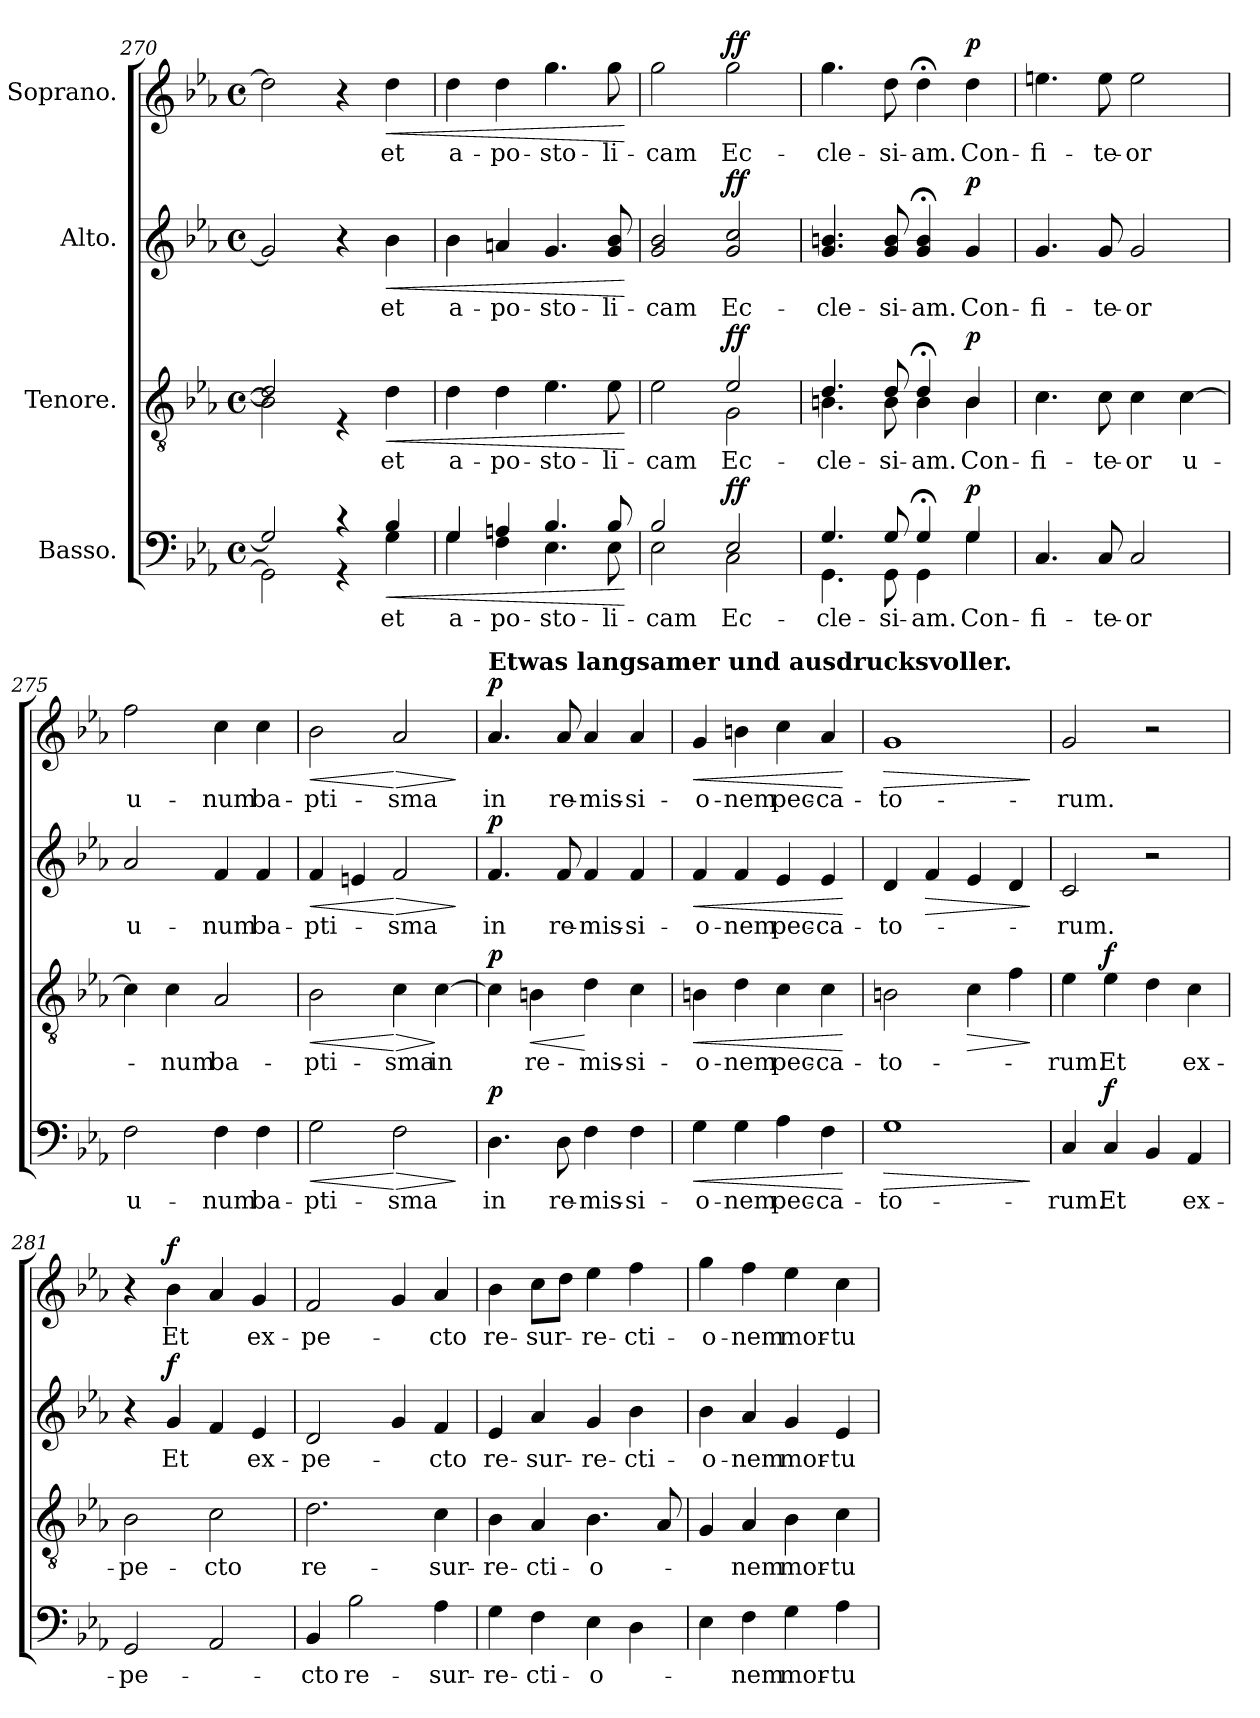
**kern	**text	**dynam	**kern	**text	**dynam	**kern	**text	**dynam	**kern	**text	**dynam
*part4	*part4	*part4	*part3	*part3	*part3	*part2	*part2	*part2	*part1	*part1	*part1
*staff4	*staff4	*staff4	*staff3	*staff3	*staff3	*staff2	*staff2	*staff2	*staff1	*staff1	*staff1
*I"Basso.	*	*	*I"Tenore.	*	*	*I"Alto.	*	*	*I"Soprano.	*	*
*clefF4	*	*	*clefGv2	*	*	*clefG2	*	*	*clefG2	*	*
*k[b-e-a-]	*	*	*k[b-e-a-]	*	*	*k[b-e-a-]	*	*	*k[b-e-a-]	*	*
*M4/4	*	*	*M4/4	*	*	*M4/4	*	*	*M4/4	*	*
*met(c)	*	*	*met(c)	*	*	*met(c)	*	*	*met(c)	*	*
=270	=270	=270	=270	=270	=270	=270	=270	=270	=270	=270	=270
*^	*	*	*^	*	*	*	*	*	*	*	*
2G/]	2GG\]	.	.	2d/]	2B-\]	.	.	2g/]	.	.	2dd\]	.	.
4r	4r	.	.	4rE	2ryy	.	.	4r	.	.	4r	.	.
!	!	!LO:LY:b	!LO:HP:b	!	!	!LO:LY:b	!LO:HP:b	!	!LO:LY:b	!LO:HP:b	!	!LO:LY:b	!LO:HP:b
4B-/	4G\	et	<	4d\	.	et	<	4b-\	et	<	4dd\	et	<
*	*	*	*	*v	*v	*	*	*	*	*	*	*	*
!!LO:LB:g=z
=271	=271	=271	=271	=271	=271	=271	=271	=271	=271	=271	=271	=271
!	!	!LO:LY:b	!	!	!LO:LY:b	!	!	!LO:LY:b	!	!	!LO:LY:b	!
4G/	4G\	a-	.	4d\	a-	.	4b-\	a-	.	4dd\	a-	.
!	!	!LO:LY:b	!	!	!LO:LY:b	!	!	!LO:LY:b	!	!	!LO:LY:b	!
4An/	4F\	-po-	.	4d\	-po-	.	4an/	-po-	.	4dd\	-po-	.
!	!	!LO:LY:b	!	!	!LO:LY:b	!	!	!LO:LY:b	!	!	!LO:LY:b	!
4.B-/	4.E-\	-sto-	.	4.e-\	-sto-	.	4.g/	-sto-	.	4.gg\	-sto-	.
!	!	!LO:LY:b	!	!	!LO:LY:b	!	!	!LO:LY:b	!	!	!LO:LY:b	!
8B-/	8E-\	-li-	.	8e-\	-li-	.	8g/ 8b-/	-li-	.	8gg\	-li-	.
*v	*v	*	*	*	*	*	*	*	*	*	*	*
.	.	[	.	.	[	.	.	[	.	.	[
=272	=272	=272	=272	=272	=272	=272	=272	=272	=272	=272	=272
!	!LO:LY:b	!	!	!LO:LY:b	!	!	!LO:LY:b	!	!	!LO:LY:b	!
*^	*	*	*^	*	*	*	*	*	*	*	*
2B-/	2E-\	-cam	.	2e-\	2ryy	-cam	.	2g/ 2b-/	-cam	.	2gg\	-cam	.
!	!	!LO:LY:b	!LO:DY:a	!	!	!LO:LY:b	!LO:DY:a	!	!LO:LY:b	!LO:DY:a	!	!LO:LY:b	!LO:DY:a
2E-/	2C\	Ec-	ff	2e-/	2G\	Ec-	ff	2g/ 2cc/	Ec-	ff	2gg\	Ec-	ff
=273	=273	=273	=273	=273	=273	=273	=273	=273	=273	=273	=273	=273	=273
!	!	!LO:LY:b	!	!	!	!LO:LY:b	!	!	!LO:LY:b	!	!	!LO:LY:b	!
4.G/	4.GG\	cle-	.	4.d/	4.Bn\	cle-	.	4.g/ 4.bn/	cle-	.	4.gg\	cle-	.
!	!	!LO:LY:b	!	!	!	!LO:LY:b	!	!	!LO:LY:b	!	!	!LO:LY:b	!
8G/	8GG\	-si-	.	8d/	8B\	-si-	.	8g/ 8b/	-si-	.	8dd\	-si-	.
!	!	!LO:LY:b	!	!	!	!LO:LY:b	!	!	!LO:LY:b	!	!	!LO:LY:b	!
4G;</	4GG\	-am.	.	4d;</	4B\	-am.	.	4g/;< 4b/;<	-am.	.	4dd;<\	-am.	.
!	!	!LO:LY:b	!LO:DY:a	!	!	!LO:LY:b	!LO:DY:a	!	!LO:LY:b	!LO:DY:a	!	!LO:LY:b	!LO:DY:a
4G/	4G\	Con-	p	4B/	4B\	Con-	p	4g/	Con-	p	4dd\	Con-	p
=274	=274	=274	=274	=274	=274	=274	=274	=274	=274	=274	=274	=274	=274
!	!	!LO:LY:b	!	!	!	!LO:LY:b	!	!	!LO:LY:b	!	!	!LO:LY:b	!
*v	*v	*	*	*	*	*	*	*	*	*	*	*	*
*	*	*	*v	*v	*	*	*	*	*	*	*	*
4.C/	-fi-	.	4.c\	-fi-	.	4.g/	-fi-	.	4.een\	-fi-	.
!	!LO:LY:b	!	!	!LO:LY:b	!	!	!LO:LY:b	!	!	!LO:LY:b	!
8C/	-te-	.	8c\	-te-	.	8g/	-te-	.	8ee\	-te-	.
!	!LO:LY:b	!	!	!LO:LY:b	!	!	!LO:LY:b	!	!	!LO:LY:b	!
2C/	-or	.	4c\	-or	.	2g/	-or	.	2ee\	-or	.
!	!	!	!	!LO:LY:b	!	!	!	!	!	!	!
.	.	.	[4c\	u-	.	.	.	.	.	.	.
=275	=275	=275	=275	=275	=275	=275	=275	=275	=275	=275	=275
!	!LO:LY:b	!	!	!	!	!	!LO:LY:b	!	!	!LO:LY:b	!
2F\	u-	.	4c\]	.	.	2a-/	u-	.	2ff\	u-	.
!	!	!	!	!LO:LY:b	!	!	!	!	!	!	!
.	.	.	4c\	-num	.	.	.	.	.	.	.
!	!LO:LY:b	!	!	!LO:LY:b	!	!	!LO:LY:b	!	!	!LO:LY:b	!
4F\	-num	.	2A-/	ba-	.	4f/	-num	.	4cc\	-num	.
!	!LO:LY:b	!	!	!	!	!	!LO:LY:b	!	!	!LO:LY:b	!
4F\	ba-	.	.	.	.	4f/	ba-	.	4cc\	ba-	.
=276	=276	=276	=276	=276	=276	=276	=276	=276	=276	=276	=276
!	!LO:LY:b	!LO:HP:b	!	!LO:LY:b	!LO:HP:b	!	!LO:LY:b	!LO:HP:b	!	!LO:LY:b	!LO:HP:b
2G\	-pti-	<	2B-\	-pti-	<	4f/	-pti-	<	2b-\	-pti-	<
.	.	.	.	.	.	4en/	.	.	.	.	.
!	!LO:LY:b	!LO:HP:n=1:b	!	!LO:LY:b	!LO:HP:n=1:b	!	!LO:LY:b	!LO:HP:n=1:b	!	!LO:LY:b	!LO:HP:n=1:b
2F\	-sma	[ >	4c\	-sma	[ >	2f/	-sma	[ >	2a-/	-sma	[ >
!	!	!	!	!LO:LY:b	!	!	!	!	!	!	!
.	.	.	[4c\	in	]	.	.	.	.	.	.
.	.	]	.	.	.	.	.	]	.	.	]
!!LO:LB:g=z
=277	=277	=277	=277	=277	=277	=277	=277	=277	=277	=277	=277
!	!	!	!	!	!	!	!	!	!LO:TX:a:B:t=Etwas langsamer und ausdrucksvoller.	!	!
!	!LO:LY:b	!LO:DY:a	!	!	!LO:DY:a	!	!LO:LY:b	!LO:DY:a	!	!LO:LY:b	!LO:DY:a
4.D\	in	p	4c\]	.	p	4.f/	in	p	4.a-/	in	p
!	!	!	!	!LO:LY:b	!LO:HP:b	!	!	!	!	!	!
.	.	.	4Bn\	re-	<	.	.	.	.	.	.
!	!LO:LY:b	!	!	!	!	!	!LO:LY:b	!	!	!LO:LY:b	!
8D\	re-	.	.	.	.	8f/	re-	.	8a-/	re-	.
!	!LO:LY:b	!	!	!LO:LY:b	!	!	!LO:LY:b	!	!	!LO:LY:b	!
4F\	-mis-	.	4d\	-mis-	[	4f/	-mis-	.	4a-/	-mis-	.
!	!LO:LY:b	!	!	!LO:LY:b	!	!	!LO:LY:b	!	!	!LO:LY:b	!
4F\	-si-	.	4c\	-si-	.	4f/	-si-	.	4a-/	-si-	.
=278	=278	=278	=278	=278	=278	=278	=278	=278	=278	=278	=278
!	!LO:LY:b	!LO:HP:b	!	!LO:LY:b	!LO:HP:b	!	!LO:LY:b	!LO:HP:b	!	!LO:LY:b	!LO:HP:b
4G\	-o-	<	4Bn\	-o-	<	4f/	-o-	<	4g/	-o-	<
!	!LO:LY:b	!	!	!LO:LY:b	!	!	!LO:LY:b	!	!	!LO:LY:b	!
4G\	-nem	.	4d\	-nem	.	4f/	-nem	.	4bn\	-nem	.
!	!LO:LY:b	!	!	!LO:LY:b	!	!	!LO:LY:b	!	!	!LO:LY:b	!
4A-\	pec-	.	4c\	pec-	.	4e-/	pec-	.	4cc\	pec-	.
!	!LO:LY:b	!	!	!LO:LY:b	!	!	!LO:LY:b	!	!	!LO:LY:b	!
4F\	-ca-	.	4c\	-ca-	.	4e-/	-ca-	.	4a-/	-ca-	.
.	.	[	.	.	[	.	.	[	.	.	[
=279	=279	=279	=279	=279	=279	=279	=279	=279	=279	=279	=279
!	!LO:LY:b	!LO:HP:b	!	!LO:LY:b	!	!	!LO:LY:b	!	!	!LO:LY:b	!LO:HP:b
1G	-to-	>	2Bn\	-to-	.	4d/	-to-	.	1g	-to-	>
!	!	!	!	!	!	!	!	!LO:HP:b	!	!	!
.	.	.	.	.	.	4f/	.	>	.	.	.
!	!	!	!	!	!LO:HP:b	!	!	!	!	!	!
.	.	.	4c\	.	>	4e-/	.	.	.	.	.
.	.	.	4f\	.	.	4d/	.	.	.	.	.
.	.	]	.	.	]	.	.	]	.	.	]
=280	=280	=280	=280	=280	=280	=280	=280	=280	=280	=280	=280
!	!LO:LY:b	!	!	!LO:LY:b	!	!	!LO:LY:b	!	!	!LO:LY:b	!
4C/	-rum.	.	4e-\	-rum.	.	2c/	-rum.	.	2g/	-rum.	.
!	!LO:LY:b	!LO:DY:a	!	!LO:LY:b	!LO:DY:a	!	!	!	!	!	!
4C/	Et	f	4e-\	Et	f	.	.	.	.	.	.
4BB-/	.	.	4d\	.	.	2r	.	.	2r	.	.
!	!LO:LY:b	!	!	!LO:LY:b	!	!	!	!	!	!	!
4AA-/	ex-	.	4c\	ex-	.	.	.	.	.	.	.
=281	=281	=281	=281	=281	=281	=281	=281	=281	=281	=281	=281
!	!LO:LY:b	!	!	!LO:LY:b	!	!	!	!	!	!	!
2GG/	pe-	.	2B-\	pe-	.	4r	.	.	4r	.	.
!	!	!	!	!	!	!	!LO:LY:b	!LO:DY:a	!	!LO:LY:b	!LO:DY:a
.	.	.	.	.	.	4g/	Et	f	4b-\	Et	f
!	!	!	!	!LO:LY:b	!	!	!	!	!	!	!
2AA-/	.	.	2c\	-cto	.	4f/	.	.	4a-/	.	.
!	!	!	!	!	!	!	!LO:LY:b	!	!	!LO:LY:b	!
.	.	.	.	.	.	4e-/	ex-	.	4g/	ex-	.
=282	=282	=282	=282	=282	=282	=282	=282	=282	=282	=282	=282
!	!LO:LY:b	!	!	!LO:LY:b	!	!	!LO:LY:b	!	!	!LO:LY:b	!
4BB-/	-cto	.	2.d\	re-	.	2d/	-pe-	.	2f/	-pe-	.
!	!LO:LY:b	!	!	!	!	!	!	!	!	!	!
2B-\	re-	.	.	.	.	.	.	.	.	.	.
.	.	.	.	.	.	4g/	.	.	4g/	.	.
!	!LO:LY:b	!	!	!LO:LY:b	!	!	!LO:LY:b	!	!	!LO:LY:b	!
4A-\	-sur-	.	4c\	-sur-	.	4f/	-cto	.	4a-/	-cto	.
=283	=283	=283	=283	=283	=283	=283	=283	=283	=283	=283	=283
!	!LO:LY:b	!	!	!LO:LY:b	!	!	!LO:LY:b	!	!	!LO:LY:b	!
4G\	-re-	.	4B-\	-re-	.	4e-/	re-	.	4b-\	re-	.
!	!LO:LY:b	!	!	!LO:LY:b	!	!	!LO:LY:b	!	!	!LO:LY:b	!
4F\	-cti-	.	4A-/	-cti-	.	4a-/	-sur-	.	8cc\L	-sur-	.
.	.	.	.	.	.	.	.	.	8dd\J	.	.
!	!LO:LY:b	!	!	!LO:LY:b	!	!	!LO:LY:b	!	!	!LO:LY:b	!
4E-\	-o-	.	4.B-\	-o-	.	4g/	-re-	.	4ee-\	-re-	.
!	!	!	!	!	!	!	!LO:LY:b	!	!	!LO:LY:b	!
4D\	.	.	.	.	.	4b-\	-cti-	.	4ff\	-cti-	.
.	.	.	8A-/	.	.	.	.	.	.	.	.
!!LO:PB:g=z
=284	=284	=284	=284	=284	=284	=284	=284	=284	=284	=284	=284
!	!	!	!	!	!	!	!LO:LY:b	!	!	!LO:LY:b	!
4E-\	.	.	4G/	.	.	4b-\	-o-	.	4gg\	-o-	.
!	!LO:LY:b	!	!	!LO:LY:b	!	!	!LO:LY:b	!	!	!LO:LY:b	!
4F\	-nem	.	4A-/	-nem	.	4a-/	-nem	.	4ff\	-nem	.
!	!LO:LY:b	!	!	!LO:LY:b	!	!	!LO:LY:b	!	!	!LO:LY:b	!
4G\	mor-	.	4B-\	mor-	.	4g/	mor-	.	4ee-\	mor-	.
!	!LO:LY:b	!	!	!LO:LY:b	!	!	!LO:LY:b	!	!	!LO:LY:b	!
4A-\	-tu-	.	4c\	-tu-	.	4e-/	-tu-	.	4cc\	-tu-	.
=	=	=	=	=	=	=	=	=	=	=	=
*-	*-	*-	*-	*-	*-	*-	*-	*-	*-	*-	*-
